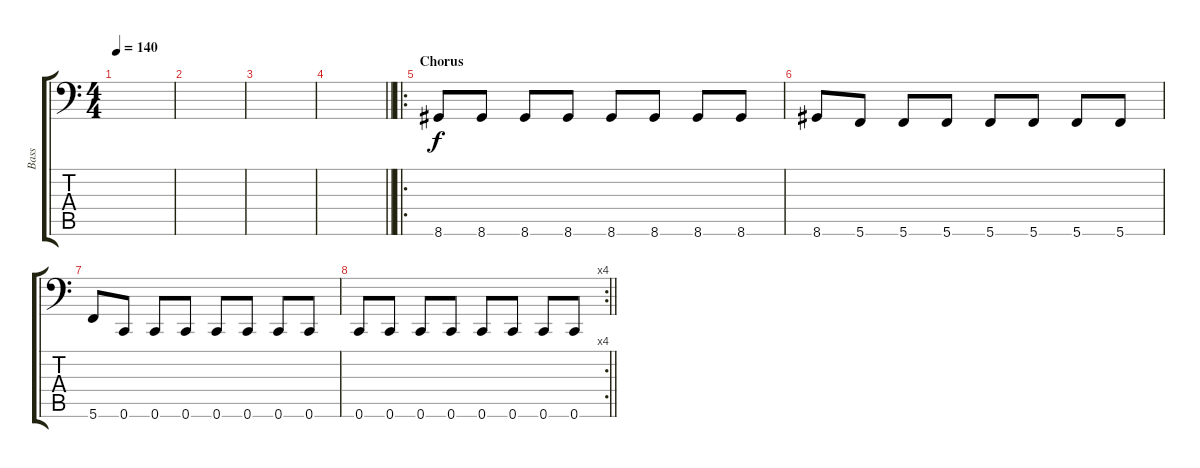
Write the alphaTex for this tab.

\track ("Bass" "Bass") {instrument electricbasspick}
\staff {score tabs}
\tuning (D3 A2 F2 C2 G1 C1) {hide}
\ts (4 4)
\tempo 140
\clef f4
\ks c
|
|
|
\barLineRight lightlight
|
\ro
\section ("" "Chorus")
8.6.8 8.6.8 8.6.8 8.6.8 8.6.8 8.6.8 8.6.8 8.6.8 |
8.6.8 5.6.8 5.6.8 5.6.8 5.6.8 5.6.8 5.6.8 5.6.8 |
5.6.8 0.6.8 0.6.8 0.6.8 0.6.8 0.6.8 0.6.8 0.6.8 |
\rc 4
\barLineRight lightlight
0.6.8 0.6.8 0.6.8 0.6.8 0.6.8 0.6.8 0.6.8 0.6.8
